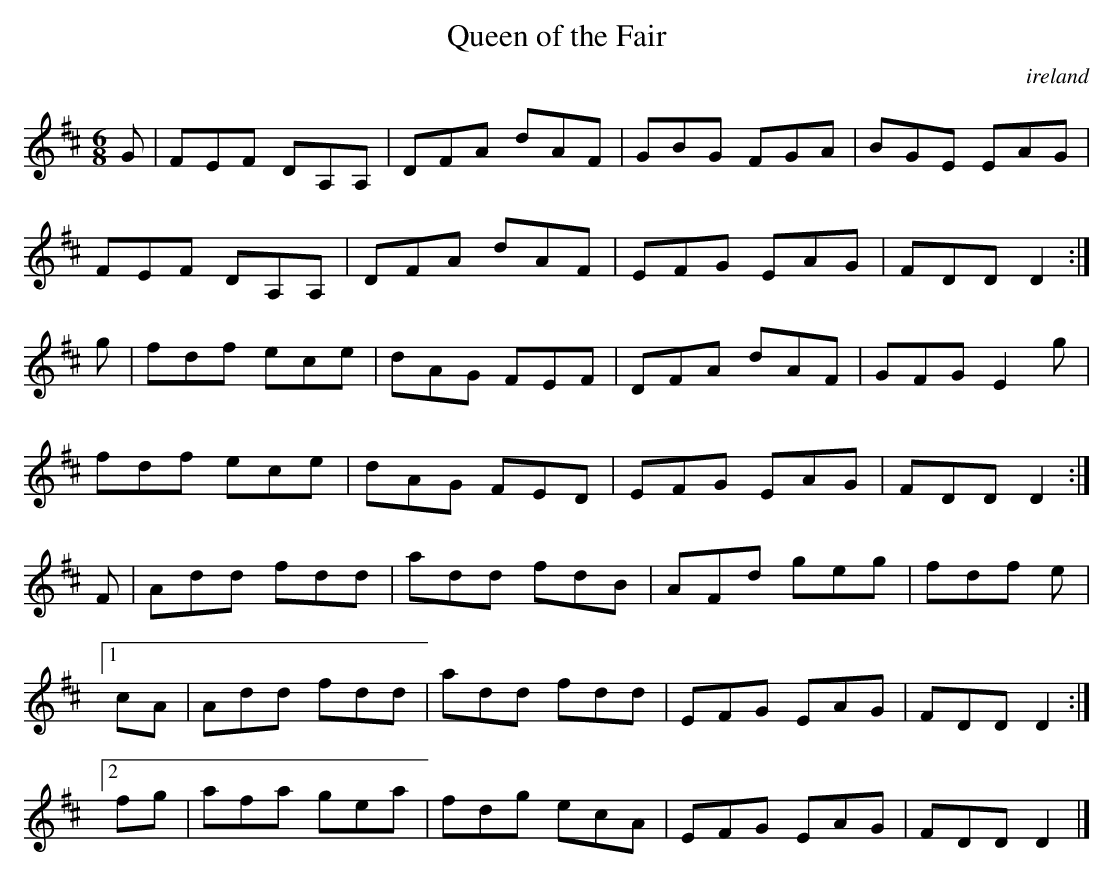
X:1
T:Queen of the Fair
O:ireland
M:6/8
L:1/8
K:D Major
G|FEF DA,A,|DFA dAF|GBG FGA|BGE EAG|!
FEF DA,A,|DFA dAF|EFG EAG|FDD D2:|!
g|fdf ece|dAG FEF|DFA dAF|GFG E2g|!
fdf ece|dAG FED|EFG EAG|FDD D2:|!
F|Add fdd|add fdB|AFd geg|fdf e|!
[1 cA|Add fdd|add fdd|EFG EAG|FDD D2:|!
[2 fg|afa gea|fdg ecA|EFG EAG|FDD D2|]!
